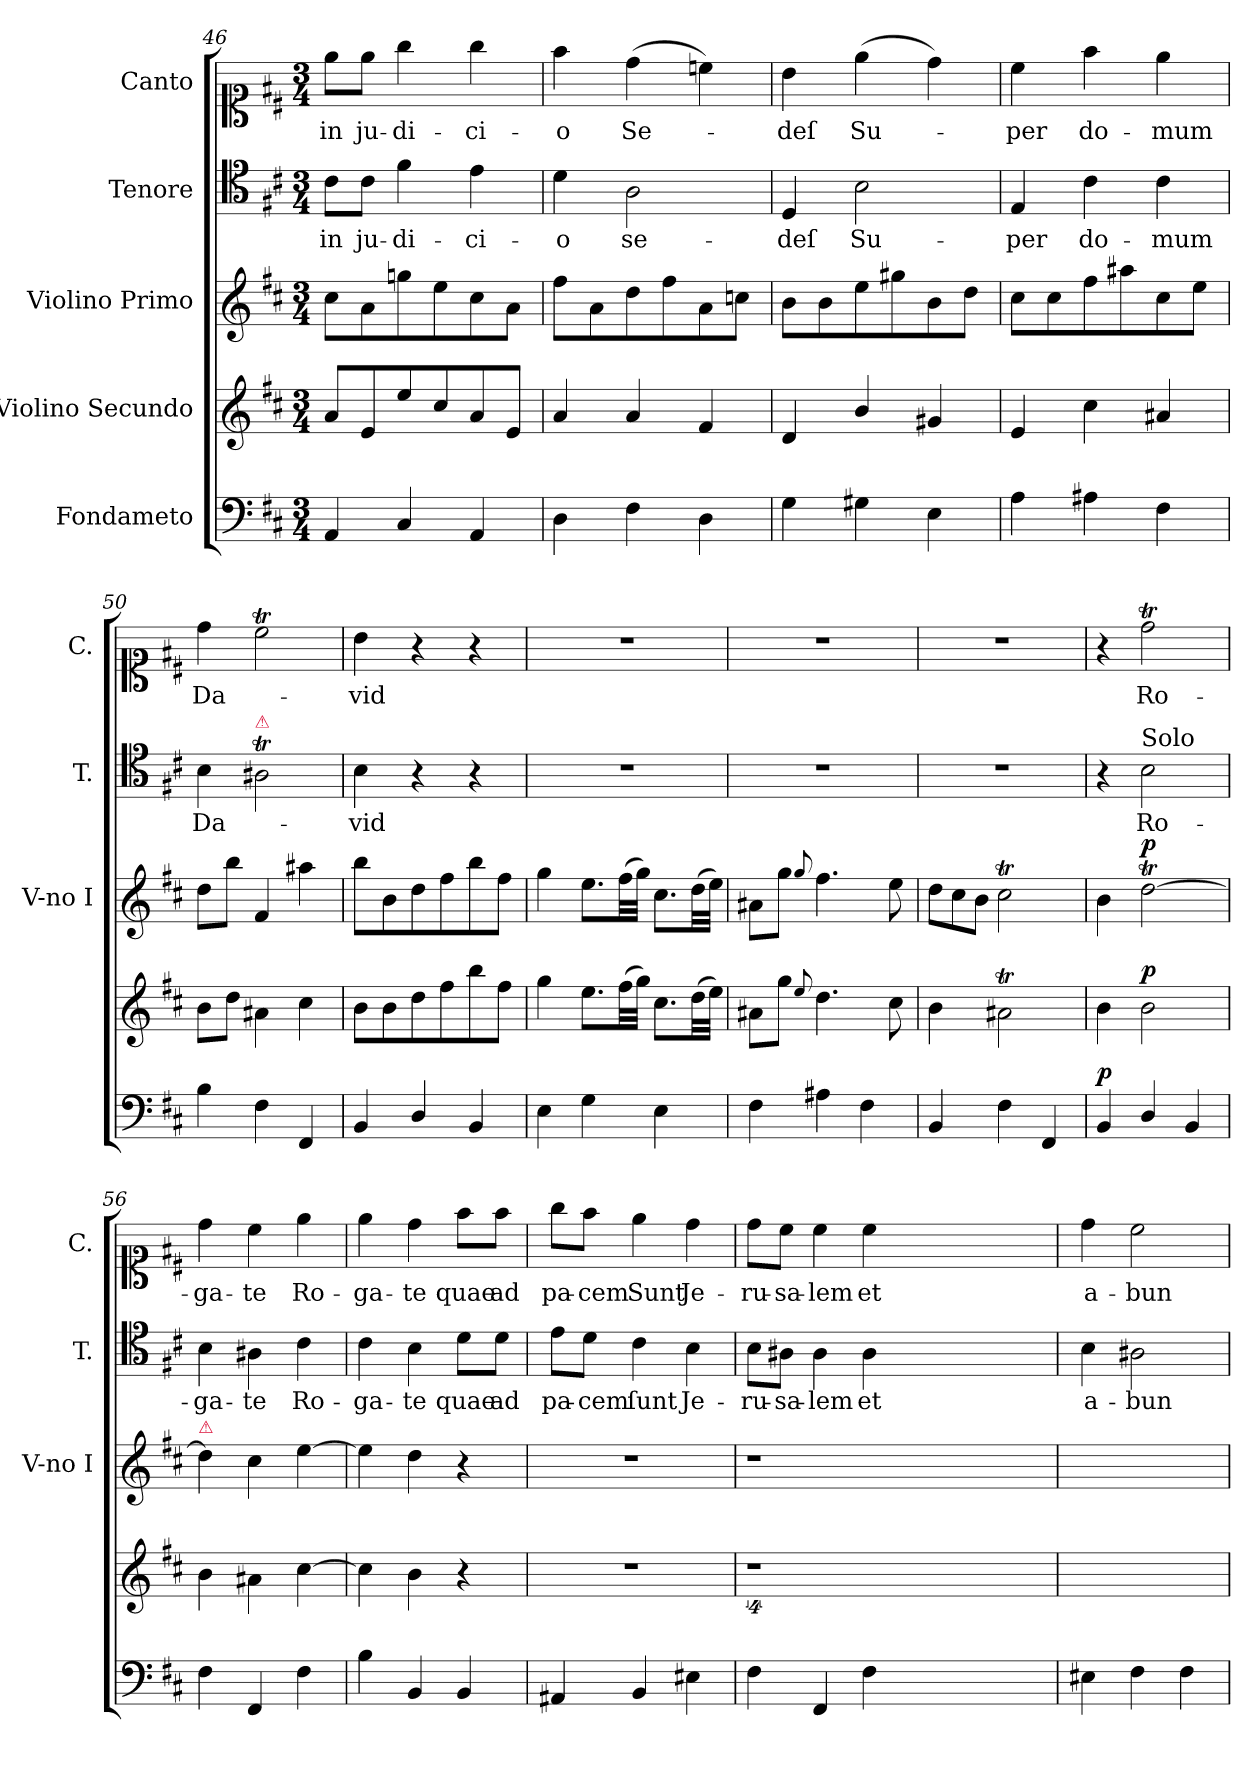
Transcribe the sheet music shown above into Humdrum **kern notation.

**kern	**dynam	**kern	**dynam	**kern	**dynam	**kern	**text	**kern	**text
*part5	*part5	*part4	*part4	*part3	*part3	*part2	*part2	*part1	*part1
*staff5	*staff5	*staff4	*staff4	*staff3	*staff3	*staff2	*staff2	*staff1	*staff1
*I"Fondameto	*	*I"Violino Secundo	*	*I"Violino Primo	*	*I"Tenore	*	*I"Canto	*
*	*	*	*	*I'V-no I	*	*I'T.	*	*I'C.	*
*clefF4	*	*clefG2	*	*clefG2	*	*clefC4	*	*clefC1	*
*k[f#c#]	*	*k[f#c#]	*	*k[f#c#]	*	*k[f#c#]	*	*k[f#c#]	*
*M3/4	*	*M3/4	*	*M3/4	*	*M3/4	*	*M3/4	*
=46	=46	=46	=46	=46	=46	=46	=46	=46	=46
4AA/	.	8a/L	.	8cc#\L	.	8c#\L	in	8ee\L	in
.	.	8e/	.	8a\	.	8c#\J	ju-	8ee\J	ju-
4C#/	.	8ee/	.	8ggn\	.	4f#\	-di-	4gg\	-di-
.	.	8cc#/	.	8ee\	.	.	.	.	.
4AA/	.	8a/	.	8cc#\	.	4e\	-ci-	4gg\	-ci-
.	.	8e/J	.	8a\J	.	.	.	.	.
=47	=47	=47	=47	=47	=47	=47	=47	=47	=47
4D\	.	4a/	.	8ff#\L	.	4d\	-o	4ff#\	-o
.	.	.	.	8a\	.	.	.	.	.
4F#\	.	4a/	.	8dd\	.	2A\	se-	(4dd\	Se-
.	.	.	.	8ff#\	.	.	.	.	.
4D\	.	4f#/	.	8a\	.	.	.	4ccn\)	.
.	.	.	.	8ccn\J	.	.	.	.	.
=48	=48	=48	=48	=48	=48	=48	=48	=48	=48
4G\	.	4d/	.	8b\L	.	4D/	-deſ	4b\	-deſ
.	.	.	.	8b\	.	.	.	.	.
4G#X\	.	4b/	.	8ee\	.	2B\	Su-	(4ee\	Su-
.	.	.	.	8gg#X\	.	.	.	.	.
4E\	.	4g#X/	.	8b\	.	.	.	4dd\)	.
.	.	.	.	8dd\J	.	.	.	.	.
=49	=49	=49	=49	=49	=49	=49	=49	=49	=49
4A\	.	4e/	.	8cc#\L	.	4E/	-per	4cc#\	-per
.	.	.	.	8cc#\	.	.	.	.	.
4A#X\	.	4cc#\	.	8ff#\	.	4c#\	do-	4ff#\	do-
.	.	.	.	8aa#X\	.	.	.	.	.
4F#\	.	4a#X/	.	8cc#\	.	4c#\	-mum	4ee\	-mum
.	.	.	.	8ee\J	.	.	.	.	.
=50	=50	=50	=50	=50	=50	=50	=50	=50	=50
4B\	.	8b\L	.	8dd\L	.	4B\	Da-	4dd\	Da-
.	.	8dd\J	.	8bb\J	.	.	.	.	.
!	!	!	!	!	!	!LO:TX:a:color=crimson:t=⚠	!	!	!
4F#\	.	4a#X\	.	4f#/	.	2A#Xt\	.	2cc#t\	.
4FF#/	.	4cc#\	.	4aa#X\	.	.	.	.	.
=51	=51	=51	=51	=51	=51	=51	=51	=51	=51
4BB/	.	8b\L	.	8bb\L	.	4B\	-vid	4b\	-vid
.	.	8b\	.	8b\	.	.	.	.	.
4D/	.	8dd\	.	8dd\	.	4r	.	4r	.
.	.	8ff#\	.	8ff#\	.	.	.	.	.
4BB/	.	8bb\	.	8bb\	.	4r	.	4r	.
.	.	8ff#\J	.	8ff#\J	.	.	.	.	.
=52	=52	=52	=52	=52	=52	=52	=52	=52	=52
4E\	.	4gg\	.	4gg\	.	2.r	.	2.r	.
4G\	.	8.ee\L	.	8.ee\L	.	.	.	.	.
.	.	(32ff#\LL	.	(32ff#\LL	.	.	.	.	.
.	.	32gg\JJJ)	.	32gg\JJJ)	.	.	.	.	.
4E\	.	8.cc#\L	.	8.cc#\L	.	.	.	.	.
.	.	(32dd\LL	.	(32dd\LL	.	.	.	.	.
.	.	32ee\JJJ)	.	32ee\JJJ)	.	.	.	.	.
=53	=53	=53	=53	=53	=53	=53	=53	=53	=53
4F#\	.	8a#X\L	.	8a#X\L	.	2.r	.	2.r	.
.	.	8gg\J	.	8gg\J	.	.	.	.	.
.	.	8qqee/	.	8qqgg/	.	.	.	.	.
4A#X\	.	4.dd\	.	4.ff#\	.	.	.	.	.
4F#\	.	.	.	.	.	.	.	.	.
.	.	8cc#\	.	8ee\	.	.	.	.	.
=54	=54	=54	=54	=54	=54	=54	=54	=54	=54
*	*	*	*	*Xtuplet	*	*	*	*	*
4BB/	.	4b\	.	12dd\L	.	2.r	.	2.r	.
.	.	.	.	12cc#\	.	.	.	.	.
.	.	.	.	12b\J	.	.	.	.	.
4F#\	.	2a#Xt\	.	2cc#t\	.	.	.	.	.
4FF#/	.	.	.	.	.	.	.	.	.
=55	=55	=55	=55	=55	=55	=55	=55	=55	=55
!	!LO:DY:a	!	!	!	!	!	!	!	!
4BB/	p	4b\	.	4b\	.	4r	.	4r	.
!	!	!	!	!	!	!LO:TX:a:t=Solo	!	!	!
!	!	!	!LO:DY:a	!	!LO:DY:a	!	!	!	!
4D/	.	2b\	p	[2ddT\	p	2B\	Ro-	2ddT\	Ro-
4BB/	.	.	.	.	.	.	.	.	.
=56	=56	=56	=56	=56	=56	=56	=56	=56	=56
!	!	!	!	!LO:TX:a:color=crimson:t=⚠	!	!	!	!	!
4F#\	.	4b\	.	4dd\]	.	4B\	-ga-	4dd\	-ga-
4FF#/	.	4a#X\	.	4cc#\	.	4A#X\	-te	4cc#\	-te
4F#\	.	[4cc#\	.	[4ee\	.	4c#\	Ro-	4ee\	Ro-
=57	=57	=57	=57	=57	=57	=57	=57	=57	=57
4B\	.	4cc#\]	.	4ee\]	.	4c#\	-ga-	4ee\	-ga-
4BB/	.	4b\	.	4dd\	.	4B\	-te	4dd\	-te
4BB/	.	4r	.	4r	.	8d\L	quae	8ff#\L	quae
.	.	.	.	.	.	8d\J	ad	8ff#\J	ad
=58	=58	=58	=58	=58	=58	=58	=58	=58	=58
4AA#X/	.	2.r	.	2.r	.	8e\L	pa-	8gg\L	pa-
.	.	.	.	.	.	8d\J	-cem	8ff#\J	-cem
4BB/	.	.	.	.	.	4c#\	ſunt	4ee\	Sunt
4E#X\	.	.	.	.	.	4B\	Je-	4dd\	Je-
=59	=59	=59	=59	=59	=59	=59	=59	=59	=59
4F#\	.	4%9r	.	4%9r	.	8B\L	-ru-	8dd\L	-ru-
.	.	.	.	.	.	8A#X\J	-sa-	8cc#\J	-sa-
4FF#/	.	.	.	.	.	4A#\	-lem	4cc#\	-lem
4F#\	.	.	.	.	.	4A#\	et	4cc#\	et
1.ryy	.	.	.	.	.	1.ryy	.	1.ryy	.
=60	=60	=60	=60	=60	=60	=60	=60	=60	=60
4E#X\	.	2.ryy	.	2.ryy	.	4B\	a-	4dd\	a-
4F#\	.	.	.	.	.	2A#X\	-bun-	2cc#\	-bun-
4F#\	.	.	.	.	.	.	.	.	.
=	=	=	=	=	=	=	=	=	=
*-	*-	*-	*-	*-	*-	*-	*-	*-	*-
